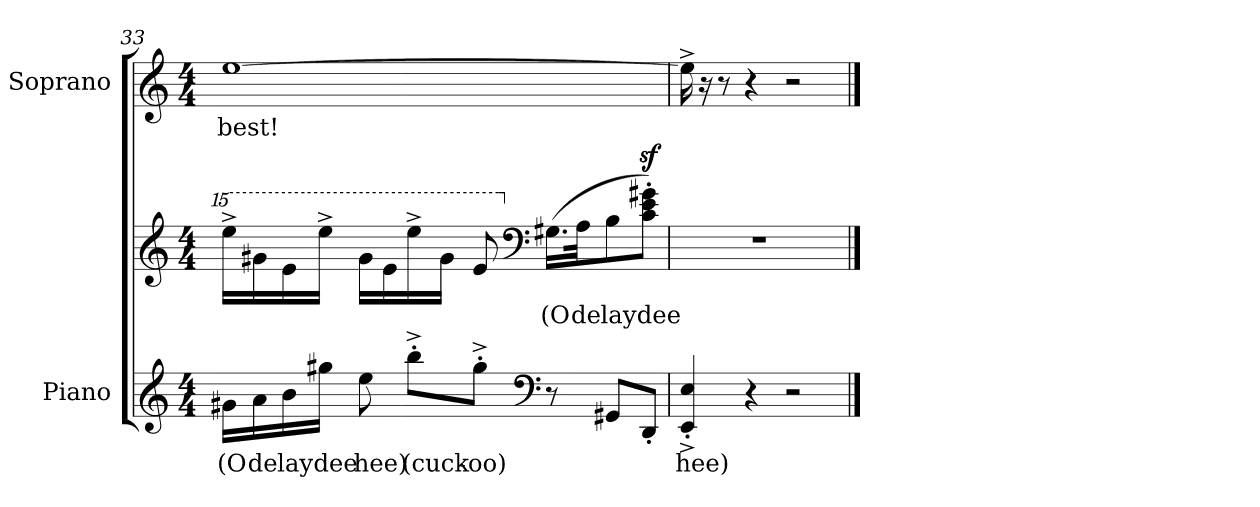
**kern	**text	**kern	**text	**kern	**text
*part2	*part2	*part2	*part2	*part1	*part1
*staff3	*staff3	*staff2	*staff2	*staff1	*staff1
*I"Piano	*	*	*	*I"Soprano	*
*I'Pno	*	*	*	*I'S.	*
!!LO:PB:g=z
*clefG2	*	*clefG2	*	*clefG2	*
*k[]	*	*k[]	*	*k[]	*
*C:	*	*C:	*	*C:	*
*M4/4	*	*M4/4	*	*M4/4	*
=33	=33	=33	=33	=33	=33
!	!LO:LY:b	!	!	!	!
*	*	*15ma	*	*	*
!	!	!	!	!	!LO:LY:b
16g#X\LL	(O	16eeee^>\LL	.	[>1ee	best!
!	!LO:LY:b	!	!	!	!
16a\	de	16ggg#X\	.	.	.
!	!LO:LY:b	!	!	!	!
16b\	lay	16eee\	.	.	.
!	!LO:LY:b	!	!	!	!
16gg#X\JJ	dee	16eeee^>\JJ	.	.	.
!	!LO:LY:b	!	!	!	!
8ee\	hee)	16ggg#\LL	.	.	.
.	.	16eee\	.	.	.
!	!LO:LY:b	!	!	!	!
8bb'>^>\L	(cuck-	16eeee^>\	.	.	.
.	.	16ggg#\JJ	.	.	.
!	!LO:LY:b	!	!	!	!
8gg#'>^>\J	-oo)	8eee/	.	.	.
*clefF4	*	*clefF4	*	*	*
*	*	*X15ma	*	*	*
!	!	!	!LO:LY:b	!	!
8r	.	(16.G#X\LL	(O	.	.
!	!	!	!LO:LY:b	!	!
.	.	32A\Jk	de	.	.
!	!	!	!LO:LY:b	!	!
8GG#X/L	.	8B\	lay	.	.
!	!	!	!LO:LY:b	!	!
8DD'</J	.	8g#X\z<'> 8e\z<'> 8c\z<'>J)	dee	.	.
=34	=34	=34	=34	=34	=34
!	!LO:LY:a	!	!	!	!
4E/'<^< 4EE/'<^<	hee)	1r	.	16ee^>\]	.
.	.	.	.	16r	.
.	.	.	.	8r	.
4r	.	.	.	4r	.
2r	.	.	.	2r	.
==	==	==	==	==	==
*-	*-	*-	*-	*-	*-
